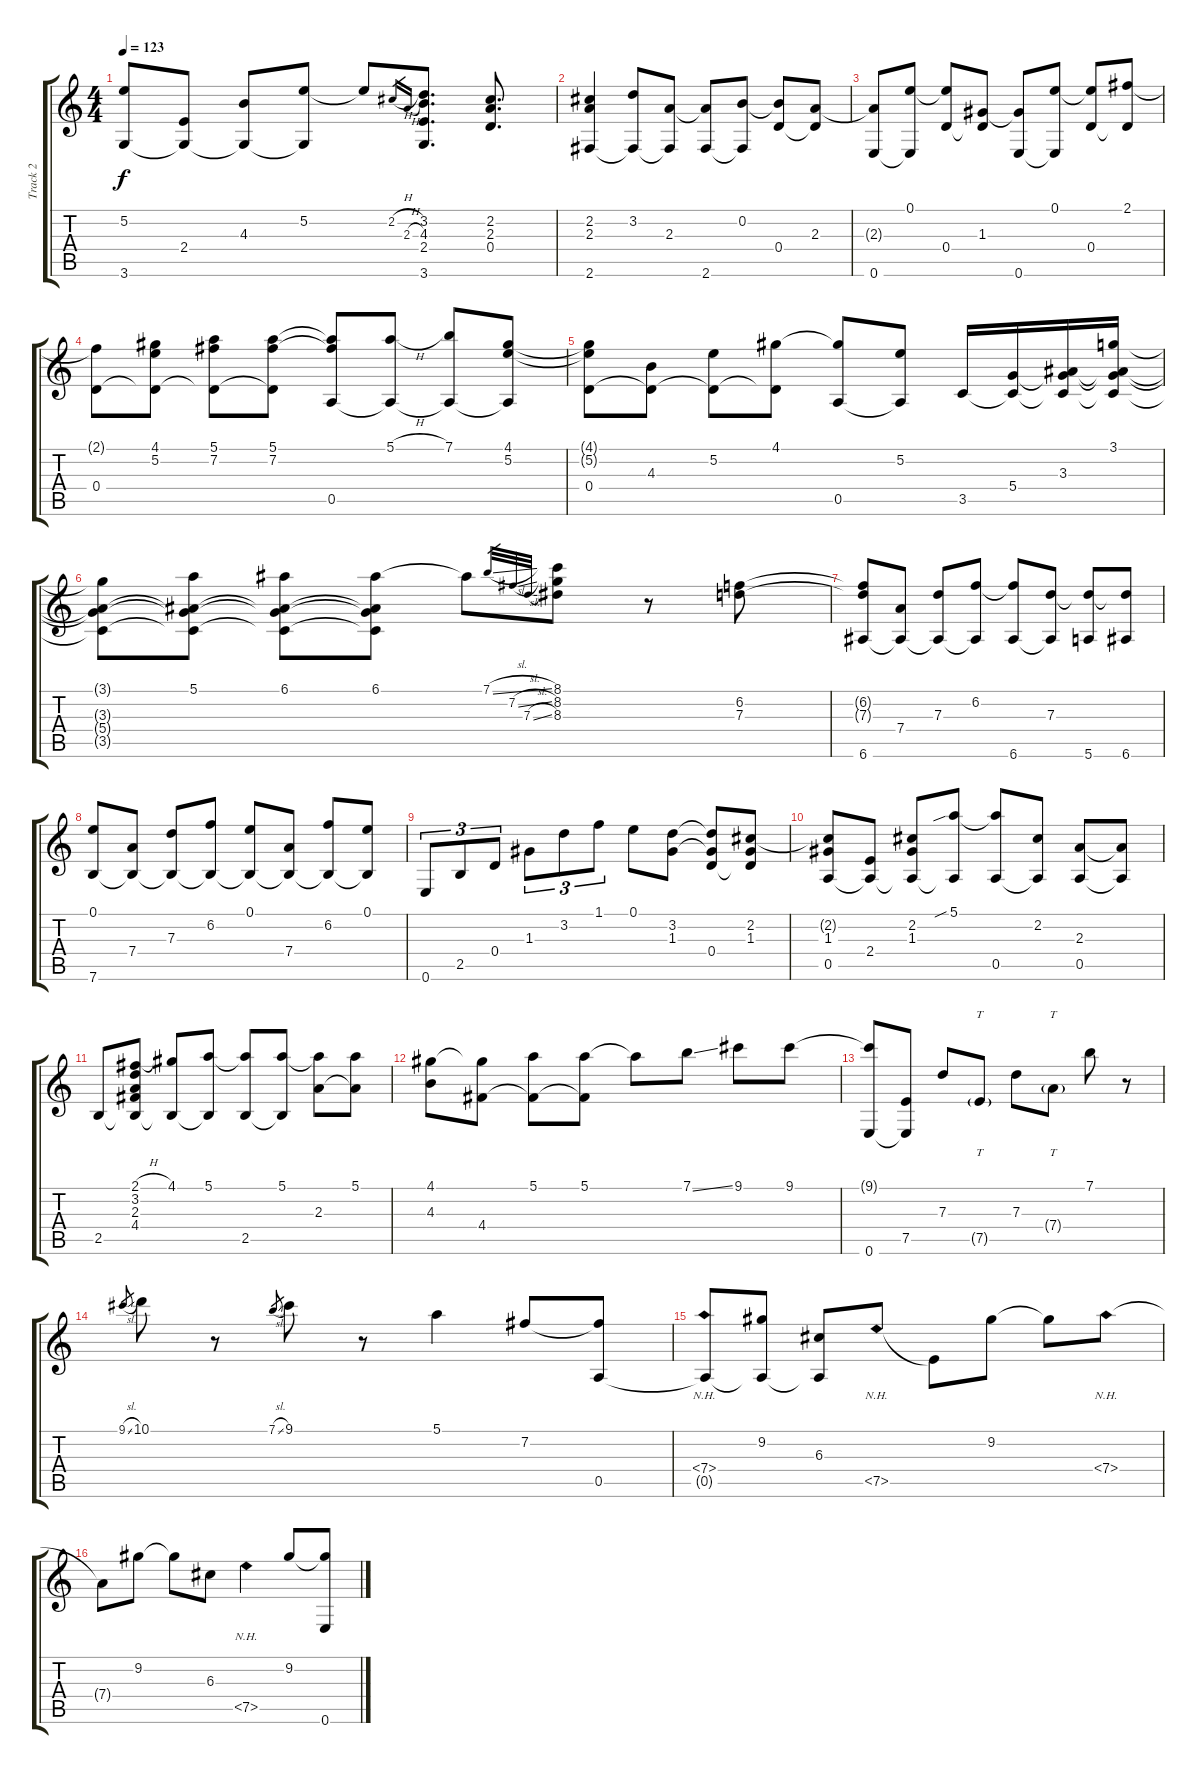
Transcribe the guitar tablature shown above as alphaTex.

\track ("Track 2" "Track 2") {instrument acousticguitarsteel}
\staff {score tabs}
\tuning (E4 B3 G3 D3 A2 E2) {hide}
\ts (4 4)
\tempo 123
\clef g2
\ks c
(5.2{t} 3.6).8{dy f} (2.4 3.6{t}).8 (4.3 3.6{t}).8 (5.2 3.6{t}).8 5.2{t}.8 2.2{h}.16{gr} 2.3{h}.16{gr} (3.2 4.3 2.4 3.6).8{d} (2.2 2.3 0.4).8{d} |
(2.2 2.3 2.6).4 (3.2 2.6{t}).8 (2.3 2.6{t}).8 (2.3{t} 2.6).8 (0.2 2.6{t}).8 (0.2{t} 0.4).8 (2.3 0.4{t}).8 |
(2.3{t} 0.6).8 (0.1 0.6{t}).8 (0.1{t} 0.4).8 (1.3 0.4{t}).8 (1.3{t} 0.6).8 (0.1 0.6{t}).8 (0.1{t} 0.4).8 (2.1 0.4{t}).8 |
(2.1{t} 0.4).8 (4.1 5.2 0.4{t}).8 (5.1 7.2 0.4{t}).8 (5.1 7.2 0.4{t}).8 (5.1{t} 7.2{t} 0.5).8 (5.1{h} 0.5{t}).8 (7.1 0.5{t}).8 (4.1 5.2 0.5{t}).8 |
(4.1{t} 5.2{t} 0.4).8 (4.3 0.4{t}).8 (5.2 0.4{t}).8 (4.1 0.4{t}).8 (4.1{t} 0.5).8 (5.2 0.5{t}).8 3.5.16 (5.4 3.5{t}).16 (3.3 5.4{t} 3.5{t}).16 (3.1 3.3{t} 5.4{t} 3.5{t}).16 |
(3.1{t} 3.3{t} 5.4{t} 3.5{t}).8 (5.1 3.3{t} 5.4{t} 3.5{t}).8 (6.1 3.3{t} 5.4{t} 3.5{t}).8 (6.1 3.3{t} 5.4{t} 3.5{t}).8 6.1{t}.8 7.1{sl}.32{gr} 7.2{sl}.32{gr} 7.3{sl}.32{gr} (8.1 8.2 8.3).8 r.8 (6.2 7.3).8 |
(6.2{t} 7.3{t} 6.6).8 (7.4 6.6{t}).8 (7.3 6.6{t}).8 (6.2 6.6{t}).8 (6.2{t} 6.6).8 (7.3 6.6{t}).8 (7.3{t} 5.6).8 (7.3{t} 6.6).8 |
(0.1 7.6).8 (7.4 7.6{t}).8 (7.3 7.6{t}).8 (6.2 7.6{t}).8 (0.1 7.6{t}).8 (7.4 7.6{t}).8 (6.2 7.6{t}).8 (0.1 7.6{t}).8 |
0.6.8{tu (3 2)} 2.5.8{tu (3 2)} 0.4.8{tu (3 2)} 1.3.8{tu (3 2)} 3.2.8{tu (3 2)} 1.1.8{tu (3 2)} 0.1.8 (3.2 1.3).8 (3.2{t} 1.3{t} 0.4).8 (2.2 1.3 0.4{t}).8 |
(2.2{t} 1.3 0.5).8 (2.4 0.5{t}).8 (2.2 1.3 0.5{t}).8 (5.1{sib} 0.5{t}).8 (5.1{t} 0.5).8 (2.2 0.5{t}).8 (2.3 0.5).8 (2.3{t} 0.5{t}).8 |
2.5.8 (2.1{h} 3.2 2.3 4.4 2.5{t}).8 (4.1 2.5{t}).8 (5.1 2.5{t}).8 (5.1{t} 2.5).8 (5.1 2.5{t}).8 (5.1{t} 2.3).8 (5.1 2.3{t}).8 |
(4.1 4.3).8 (4.1{t} 4.4).8 (5.1 4.4{t}).8 (5.1 4.4{t}).8 5.1{t}.8 7.1{ss}.8 9.1.8 9.1.8 |
(9.1{t} 0.6).8 (7.5 0.6{t}).8 7.3.8 7.5{g}.8{tt} 7.3.8 7.4{g}.8{tt} 7.1.8 r.8 |
9.1{sl}.8{gr} 10.1.8 r.8 7.1{sl}.8{gr} 9.1.8 r.8 5.1.4 7.2.8 (7.2{t} 0.5).8 |
(7.4{nh} 0.5{t}).8 (9.2 0.5{t}).8 (6.3 0.5{t}).8 7.5{nh}.8 7.5{t}.8 9.2.8 9.2{t}.8 7.4{nh}.8 |
7.4{t}.8 9.2.8 9.2{t}.8 6.3.8 7.5{nh}.4 9.2.8 (9.2{t} 0.6).8
